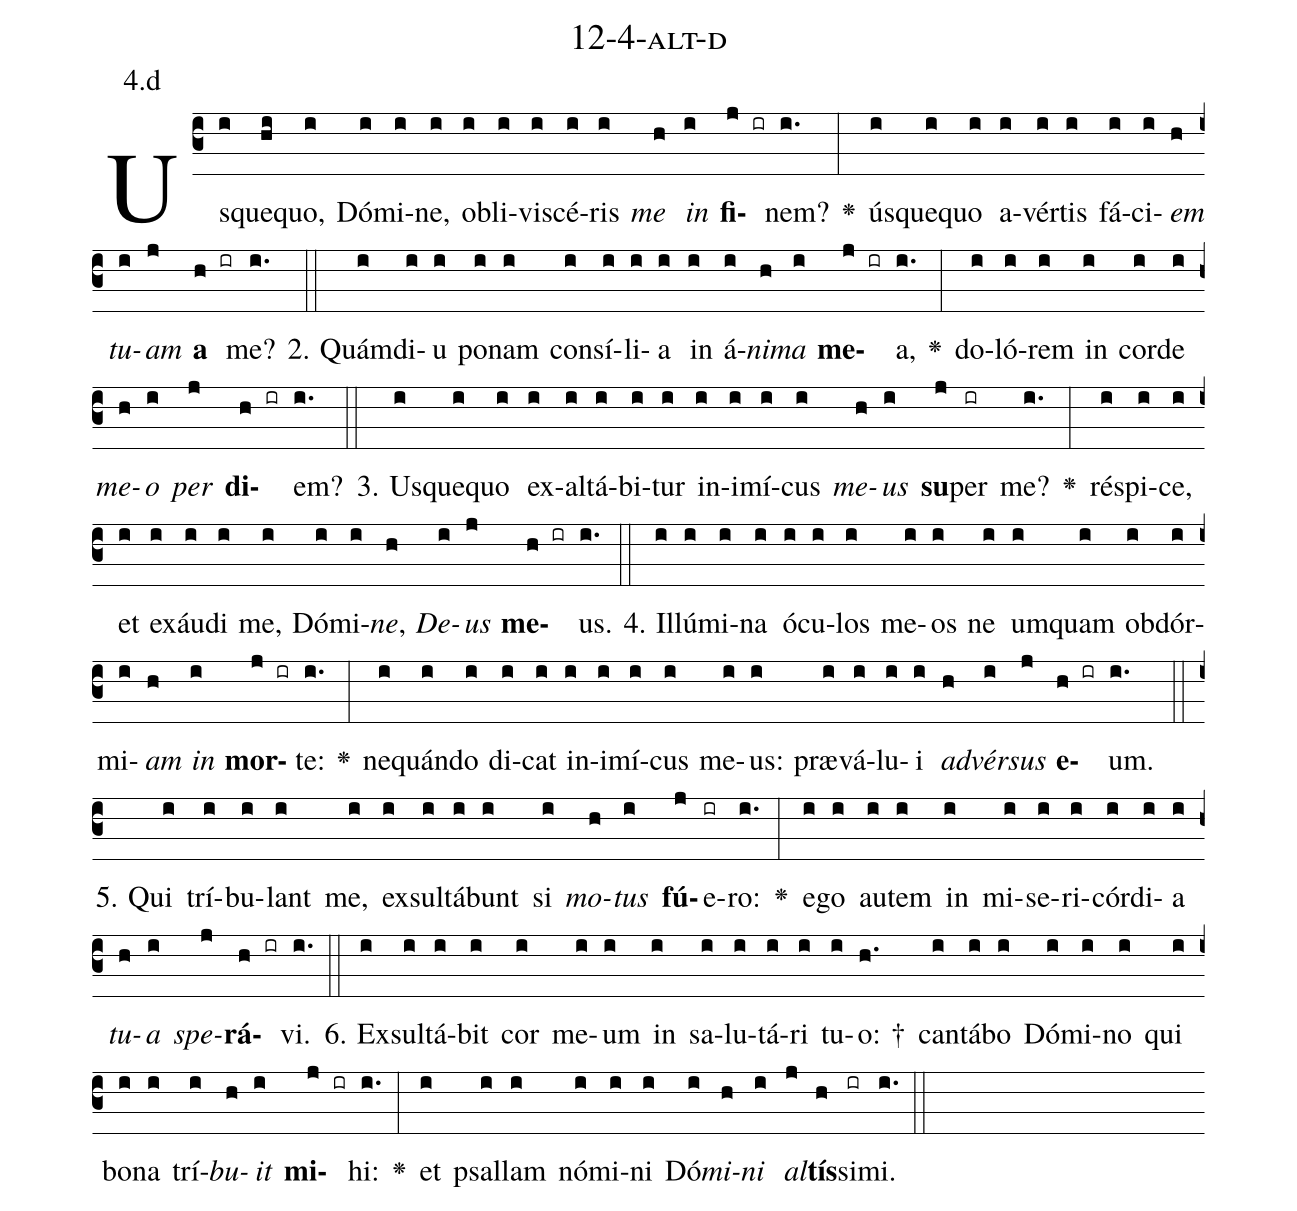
name: 12-4-alt-d;
annotation: 4.d;
%%
(c3)Us(i)que(hi)quo,(i) Dó(i)mi(i)ne,(i) ob(i)li(i)vi(i)scé(i)ris(i) <i>me</i>(h) <i>in</i>(i) <b>fi</b>(j ir)nem?(i.) <v>\greheightstar</v>(:) ús(i)que(i)quo(i) a(i)vér(i)tis(i) fá(i)ci(i)<i>em</i>(h) <i>tu</i>(i)<i>am</i>(j) <b>a</b>(h ir) me?(i.) (::)
2. Quám(i)di(i)u(i) po(i)nam(i) con(i)sí(i)li(i)a(i) in(i) á(i)<i>ni</i>(h)<i>ma</i>(i) <b>me</b>(j ir)a,(i.) <v>\greheightstar</v>(:) do(i)ló(i)rem(i) in(i) cor(i)de(i) <i>me</i>(h)<i>o</i>(i) <i>per</i>(j) <b>di</b>(h ir)em?(i.) (::)
3. Us(i)que(i)quo(i) ex(i)al(i)tá(i)bi(i)tur(i) in(i)i(i)mí(i)cus(i) <i>me</i>(h)<i>us</i>(i) <b>su</b>(j)per(ir) me?(i.) <v>\greheightstar</v>(:) ré(i)spi(i)ce,(i) et(i) ex(i)áu(i)di(i) me,(i) Dó(i)mi(i)<i>ne</i>,(h) <i>De</i>(i)<i>us</i>(j) <b>me</b>(h ir)us.(i.) (::)
4. Il(i)lú(i)mi(i)na(i) ó(i)cu(i)los(i) me(i)os(i) ne(i) um(i)quam(i) ob(i)dór(i)mi(i)<i>am</i>(h) <i>in</i>(i) <b>mor</b>(j ir)te:(i.) <v>\greheightstar</v>(:) ne(i)quán(i)do(i) di(i)cat(i) in(i)i(i)mí(i)cus(i) me(i)us:(i) præ(i)vá(i)lu(i)i(i) <i>ad</i>(h)<i>vér</i>(i)<i>sus</i>(j) <b>e</b>(h ir)um.(i.) (::)
5. Qui(i) trí(i)bu(i)lant(i) me,(i) ex(i)sul(i)tá(i)bunt(i) si(i) <i>mo</i>(h)<i>tus</i>(i) <b>fú</b>(j)e(ir)ro:(i.) <v>\greheightstar</v>(:) e(i)go(i) au(i)tem(i) in(i) mi(i)se(i)ri(i)cór(i)di(i)a(i) <i>tu</i>(h)<i>a</i>(i) <i>spe</i>(j)<b>rá</b>(h ir)vi.(i.) (::)
6. Ex(i)sul(i)tá(i)bit(i) cor(i) me(i)um(i) in(i) sa(i)lu(i)tá(i)ri(i) tu(i)o: †(h.) can(i)tá(i)bo(i) Dó(i)mi(i)no(i) qui(i) bo(i)na(i) trí(i)<i>bu</i>(h)<i>it</i>(i) <b>mi</b>(j ir)hi:(i.) <v>\greheightstar</v>(:) et(i) psal(i)lam(i) nó(i)mi(i)ni(i) Dó(i)<i>mi</i>(h)<i>ni</i>(i) <i>al</i>(j)<b>tís</b>(h)si(ir)mi.(i.) (::)
